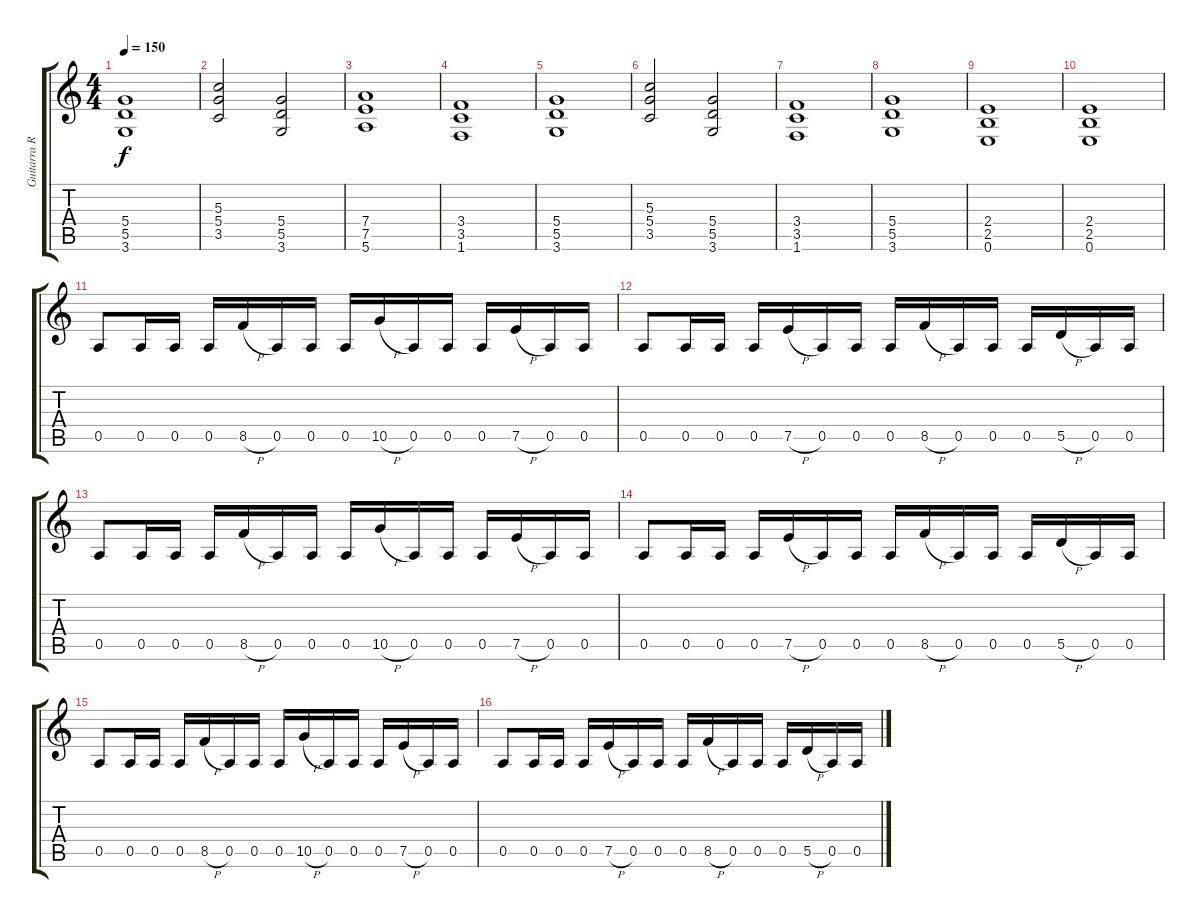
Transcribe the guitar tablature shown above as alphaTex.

\track ("Guitarra Rítmica" "Guitarra R") {instrument distortionguitar}
\staff {score tabs}
\tuning (E4 B3 G3 D3 A2 E2) {hide}
\ts (4 4)
\tempo 150
\clef g2
\ks c
(5.4 5.5 3.6).1{dy f} |
(5.3 5.4 3.5).2 (5.4 5.5 3.6).2 |
(7.4 7.5 5.6).1 |
(3.4 3.5 1.6).1 |
(5.4 5.5 3.6).1 |
(5.3 5.4 3.5).2 (5.4 5.5 3.6).2 |
(3.4 3.5 1.6).1 |
(5.4 5.5 3.6).1 |
(2.4 2.5 0.6).1 |
(2.4 2.5 0.6).1 |
0.5.8 0.5.16 0.5.16 0.5.16 8.5{h}.16 0.5.16 0.5.16 0.5.16 10.5{h}.16 0.5.16 0.5.16 0.5.16 7.5{h}.16 0.5.16 0.5.16 |
0.5.8 0.5.16 0.5.16 0.5.16 7.5{h}.16 0.5.16 0.5.16 0.5.16 8.5{h}.16 0.5.16 0.5.16 0.5.16 5.5{h}.16 0.5.16 0.5.16 |
0.5.8 0.5.16 0.5.16 0.5.16 8.5{h}.16 0.5.16 0.5.16 0.5.16 10.5{h}.16 0.5.16 0.5.16 0.5.16 7.5{h}.16 0.5.16 0.5.16 |
0.5.8 0.5.16 0.5.16 0.5.16 7.5{h}.16 0.5.16 0.5.16 0.5.16 8.5{h}.16 0.5.16 0.5.16 0.5.16 5.5{h}.16 0.5.16 0.5.16 |
0.5.8 0.5.16 0.5.16 0.5.16 8.5{h}.16 0.5.16 0.5.16 0.5.16 10.5{h}.16 0.5.16 0.5.16 0.5.16 7.5{h}.16 0.5.16 0.5.16 |
0.5.8 0.5.16 0.5.16 0.5.16 7.5{h}.16 0.5.16 0.5.16 0.5.16 8.5{h}.16 0.5.16 0.5.16 0.5.16 5.5{h}.16 0.5.16 0.5.16
